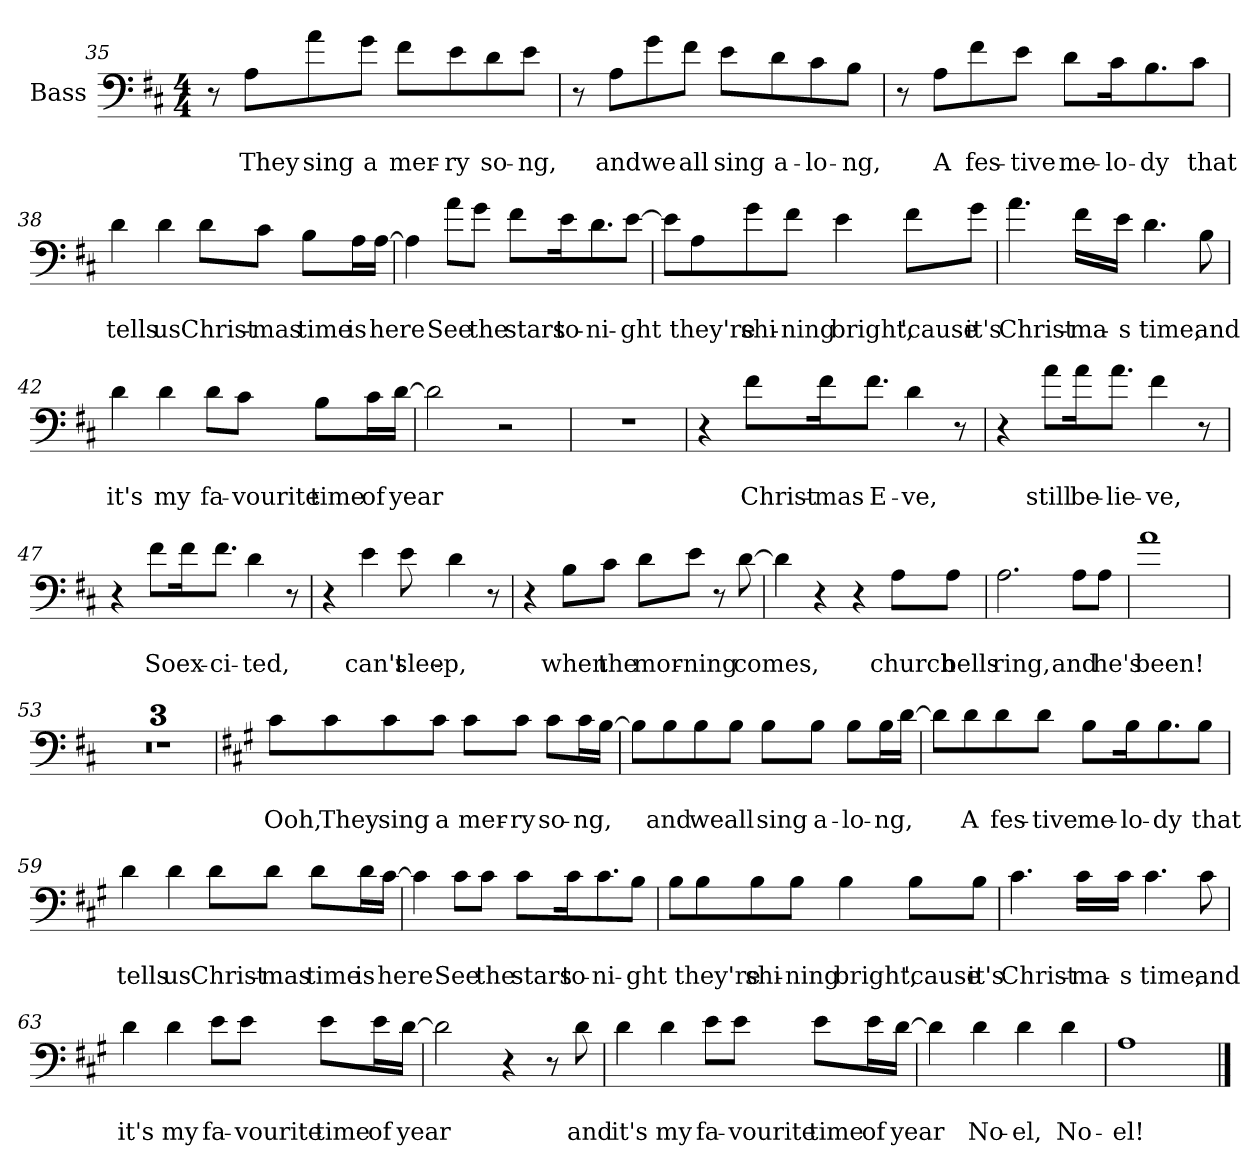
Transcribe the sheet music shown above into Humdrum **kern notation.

**kern	**text	**text
*part1	*part1	*part1
*staff1	*staff1	*staff1
*I"Bass	*	*
*I'B.	*	*
!!LO:LB:g=z
*clefF4	*	*
*k[f#c#]	*	*
*M4/4	*	*
=35	=35	=35
8r	.	.
!	!	!LO:LY:b
8A\L	.	They
!	!	!LO:LY:b
8a\	.	sing
!	!	!LO:LY:b
8g\J	.	a
!	!	!LO:LY:b
8f#\L	.	mer-
!	!	!LO:LY:b
8e\	.	-ry
!	!	!LO:LY:b
8d\	.	so-
!	!	!LO:LY:b
8e\J	.	-ng,
=36	=36	=36
8r	.	.
!	!	!LO:LY:b
8A\L	.	and
!	!	!LO:LY:b
8g\	.	we
!	!	!LO:LY:b
8f#\J	.	all
!	!	!LO:LY:b
8e\L	.	sing
!	!	!LO:LY:b
8d\	.	a-
!	!	!LO:LY:b
8c#\	.	-lo-
!	!	!LO:LY:b
8B\J	.	-ng,
=37	=37	=37
8r	.	.
!	!	!LO:LY:b
8A\L	.	A
!	!	!LO:LY:b
8f#\	.	fes-
!	!	!LO:LY:b
8e\J	.	-tive
!	!	!LO:LY:b
8d\L	.	me-
!	!	!LO:LY:b
16c#\K	.	-lo-
!	!	!LO:LY:b
8.B\	.	-dy
!	!	!LO:LY:b
8c#\J	.	that
!!LO:LB:g=z
=38	=38	=38
!	!	!LO:LY:b
4d\	.	tells
!	!	!LO:LY:b
4d\	.	us
!	!	!LO:LY:b
8d\L	.	Christ-
!	!	!LO:LY:b
8c#\J	.	-mas
!	!	!LO:LY:b
8B\L	.	time
!	!	!LO:LY:b
16A\L	.	is
!	!	!LO:LY:b
[16A\JJ	.	here
=39	=39	=39
4A\]	.	.
!	!	!LO:LY:b
8a\L	.	See
!	!	!LO:LY:b
8g\J	.	the
!	!	!LO:LY:b
8f#\L	.	stars
!	!	!LO:LY:b
16e\K	.	to-
!	!	!LO:LY:b
8.d\	.	-ni-
!	!	!LO:LY:b
[8e\J	.	-ght
!!LO:LB:g=z
=40	=40	=40
8e\L]	.	.
!	!	!LO:LY:b
8A\	.	they're
!	!	!LO:LY:b
8g\	.	shi-
!	!	!LO:LY:b
8f#\J	.	-ning
!	!	!LO:LY:b
4e\	.	bright,
!	!	!LO:LY:b
8f#\L	.	'cause
!	!	!LO:LY:b
8g\J	.	it's
=41	=41	=41
!	!	!LO:LY:b
4.a\	.	Christ-
!	!	!LO:LY:b
16f#\LL	.	-ma-
!	!	!LO:LY:b
16e\JJ	.	-s
!	!	!LO:LY:b
4.d\	.	time,
!	!	!LO:LY:b
8B\	.	and
=42	=42	=42
!	!	!LO:LY:b
4d\	.	it's
!	!	!LO:LY:b
4d\	.	my
!	!	!LO:LY:b
8d\L	.	fa-
!	!	!LO:LY:b
8c#\J	.	-vourite
!	!	!LO:LY:b
8B\L	.	time
!	!	!LO:LY:b
16c#\L	.	of
!	!	!LO:LY:b
[16d\JJ	.	year
!!LO:LB:g=z
=43	=43	=43
2d\]	.	.
2r	.	.
=44	=44	=44
1r	.	.
=45	=45	=45
4r	.	.
!	!	!LO:LY:b
8f#\L	.	Christ-
!	!	!LO:LY:b
16f#\K	.	-mas
!	!	!LO:LY:b
8.f#\J	.	E-
!	!	!LO:LY:b
4d\	.	-ve,
8r	.	.
=46	=46	=46
4r	.	.
!	!	!LO:LY:b
8a\L	.	still
!	!	!LO:LY:b
16a\K	.	be-
!	!	!LO:LY:b
8.a\J	.	-lie-
!	!	!LO:LY:b
4f#\	.	-ve,
8r	.	.
=47	=47	=47
4r	.	.
!	!	!LO:LY:b
8f#\L	.	So
!	!	!LO:LY:b
16f#\K	.	ex-
!	!	!LO:LY:b
8.f#\J	.	-ci-
!	!	!LO:LY:b
4d\	.	-ted,
8r	.	.
=48	=48	=48
4r	.	.
!	!	!LO:LY:b
4e\	.	can't
!	!	!LO:LY:b
8e\	.	slee-
!	!	!LO:LY:b
4d\	.	-p,
8r	.	.
!!LO:LB:g=z
=49	=49	=49
4r	.	.
!	!	!LO:LY:b
8B\L	.	when
!	!	!LO:LY:b
8c#\J	.	the
!	!	!LO:LY:b
8d\L	.	mor-
!	!	!LO:LY:b
8e\J	.	-ning
8r	.	.
!	!	!LO:LY:b
[8d\	.	comes,
=50	=50	=50
4d\]	.	.
4r	.	.
4r	.	.
!	!	!LO:LY:b
8A\L	.	church
!	!	!LO:LY:b
8A\J	.	bells
=51	=51	=51
!	!	!LO:LY:b
2.A\	.	ring,
!	!	!LO:LY:b
8A\L	.	and
!	!	!LO:LY:b
8A\J	.	he's
=52	=52	=52
!	!	!LO:LY:b
1a	.	been!
=53	=53	=53
1r	.	.
=54	=54	=54
1r	.	.
=55	=55	=55
1r	.	.
!!LO:LB:g=z
=56	=56	=56
*k[f#c#g#]	*	*
!	!	!LO:LY:b
8c#\L	.	Ooh,
!	!	!LO:LY:b
8c#\	.	They
!	!	!LO:LY:b
8c#\	.	sing
!	!	!LO:LY:b
8c#\J	.	a
!	!	!LO:LY:b
8c#\L	.	mer-
!	!	!LO:LY:b
8c#\J	.	-ry
!	!	!LO:LY:b
8c#\L	.	so-
!	!	!LO:LY:b
16c#\L	.	-ng,
[16B\JJ	.	.
=57	=57	=57
8B\L]	.	.
!	!	!LO:LY:b
8B\	.	and
!	!	!LO:LY:b
8B\	.	we
!	!	!LO:LY:b
8B\J	.	all
!	!	!LO:LY:b
8B\L	.	sing
!	!	!LO:LY:b
8B\J	.	a-
!	!	!LO:LY:b
8B\L	.	-lo-
!	!	!LO:LY:b
16B\L	.	-ng,
[16d\JJ	.	.
=58	=58	=58
8d\L]	.	.
!	!	!LO:LY:b
8d\	.	A
!	!	!LO:LY:b
8d\	.	fes-
!	!	!LO:LY:b
8d\J	.	-tive
!	!	!LO:LY:b
8B\L	.	me-
!	!	!LO:LY:b
16B\K	.	-lo-
!	!	!LO:LY:b
8.B\	.	-dy
!	!	!LO:LY:b
8B\J	.	that
!!LO:PB:g=z
=59	=59	=59
!	!	!LO:LY:b
4d\	.	tells
!	!	!LO:LY:b
4d\	.	us
!	!	!LO:LY:b
8d\L	.	Christ-
!	!	!LO:LY:b
8d\J	.	-mas
!	!	!LO:LY:b
8d\L	.	time
!	!	!LO:LY:b
16d\L	.	is
!	!	!LO:LY:b
[16c#\JJ	.	here
=60	=60	=60
4c#\]	.	.
!	!	!LO:LY:b
8c#\L	.	See
!	!	!LO:LY:b
8c#\J	.	the
!	!	!LO:LY:b
8c#\L	.	stars
!	!	!LO:LY:b
16c#\K	.	to-
!	!	!LO:LY:b
8.c#\	.	-ni-
!	!	!LO:LY:b
8B\J	.	-ght
!!LO:LB:g=z
=61	=61	=61
8B\L	.	.
!	!	!LO:LY:b
8B\	.	they're
!	!	!LO:LY:b
8B\	.	shi-
!	!	!LO:LY:b
8B\J	.	-ning
!	!	!LO:LY:b
4B\	.	bright,
!	!	!LO:LY:b
8B\L	.	'cause
!	!	!LO:LY:b
8B\J	.	it's
=62	=62	=62
!	!	!LO:LY:b
4.c#\	.	Christ-
!	!	!LO:LY:b
16c#\LL	.	-ma-
!	!	!LO:LY:b
16c#\JJ	.	-s
!	!	!LO:LY:b
4.c#\	.	time,
!	!	!LO:LY:b
8c#\	.	and
=63	=63	=63
!	!	!LO:LY:b
4d\	.	it's
!	!	!LO:LY:b
4d\	.	my
!	!	!LO:LY:b
8e\L	.	fa-
!	!	!LO:LY:b
8e\J	.	-vourite
!	!	!LO:LY:b
8e\L	.	time
!	!	!LO:LY:b
16e\L	.	of
!	!	!LO:LY:b
[16d\JJ	.	year
!!LO:LB:g=z
=64	=64	=64
2d\]	.	.
4r	.	.
8r	.	.
!	!	!LO:LY:b
8d\	.	and
=65	=65	=65
!	!	!LO:LY:b
4d\	.	it's
!	!	!LO:LY:b
4d\	.	my
!	!	!LO:LY:b
8e\L	.	fa-
!	!	!LO:LY:b
8e\J	.	-vourite
!	!	!LO:LY:b
8e\L	.	time
!	!	!LO:LY:b
16e\L	.	of
!	!	!LO:LY:b
[16d\JJ	.	year
=66	=66	=66
4d\]	.	.
!	!	!LO:LY:b
4d\	.	No-
!	!	!LO:LY:b
4d\	.	-el,
!	!	!LO:LY:b
4d\	.	No-
=67	=67	=67
!	!	!LO:LY:b
1A	.	-el!
==	==	==
*-	*-	*-
